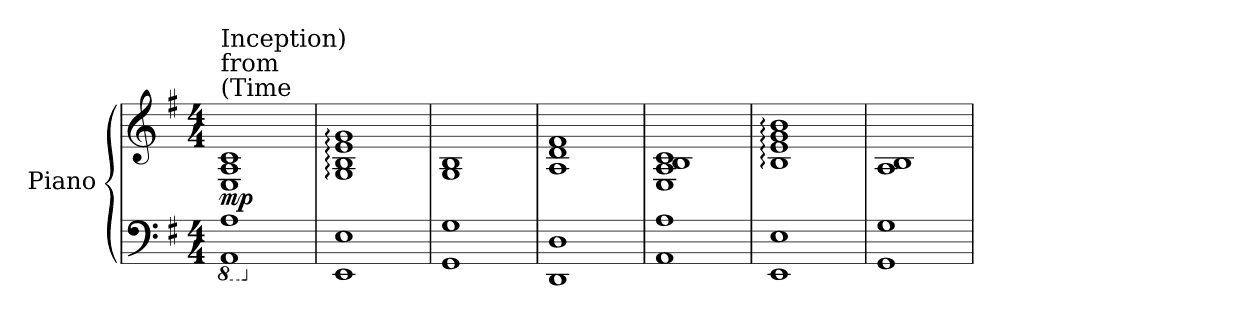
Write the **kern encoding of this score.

**kern	**kern	**dynam
*part1	*part1	*part1
*staff2	*staff1	*staff1/2
*I"Piano	*	*
*I'Pno.	*	*
*clefF4	*clefG2	*
*k[f#]	*k[f#]	*
*M4/4	*M4/4	*
*MM60	*MM60	*
*8ba	*	*
=1	=1	=1
!	!LO:TX:a:t=(Time	!
!	!LO:TX:a:t=from	!
!	!LO:TX:a:t=Inception)	!
!	!	!LO:DY:b
1AAA 1AA	1E 1A 1c	mp
=2	=2	=2
*X8ba	*	*
1EE 1E	1G: 1B: 1e: 1g:	.
=3	=3	=3
1GG 1G	1G 1B	.
=4	=4	=4
1DD 1D	1A 1d 1f#	.
=5	=5	=5
1AA 1A	1E 1A 1B 1c	.
=6	=6	=6
1EE 1E	1B: 1e: 1g: 1b:	.
=7	=7	=7
1GG 1G	1A 1B	.
=	=	=
*-	*-	*-
